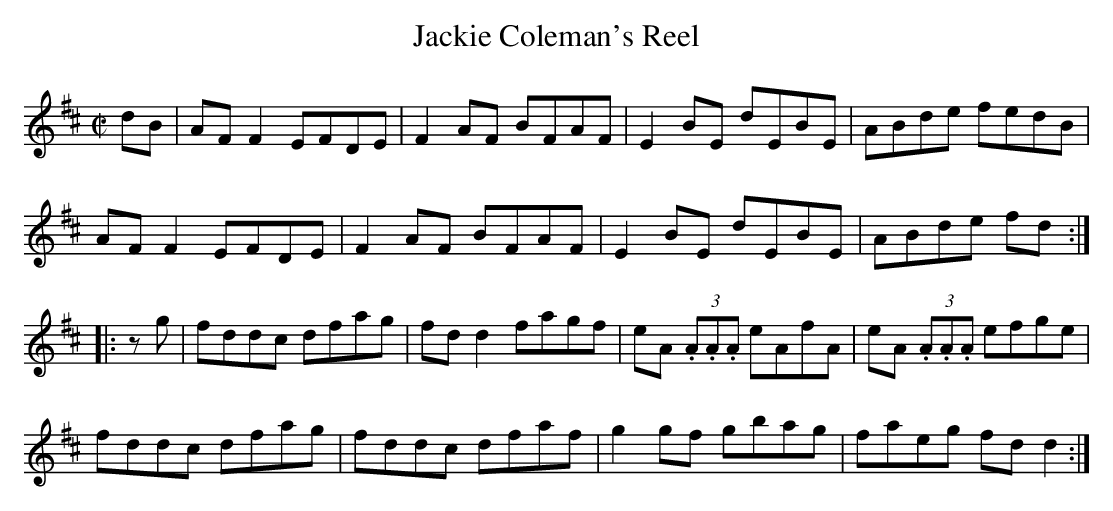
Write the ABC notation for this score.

X:1
U: ~ = !turn!
T:Jackie Coleman's Reel
M:C|
L:1/8
K:D
dB | AF F2 EFDE | F2 AF BFAF | E2 BE dEBE | ABde fedB |
AF F2 EFDE | F2 AF BFAF | E2 BE dEBE | ABde fd ::
z g | fddc dfag | fd d2 fagf | eA (3.A.A.A eAfA | eA (3.A.A.A efge |
fddc dfag | fddc dfaf | g2 gf gbag | faeg fd d2 :|]
